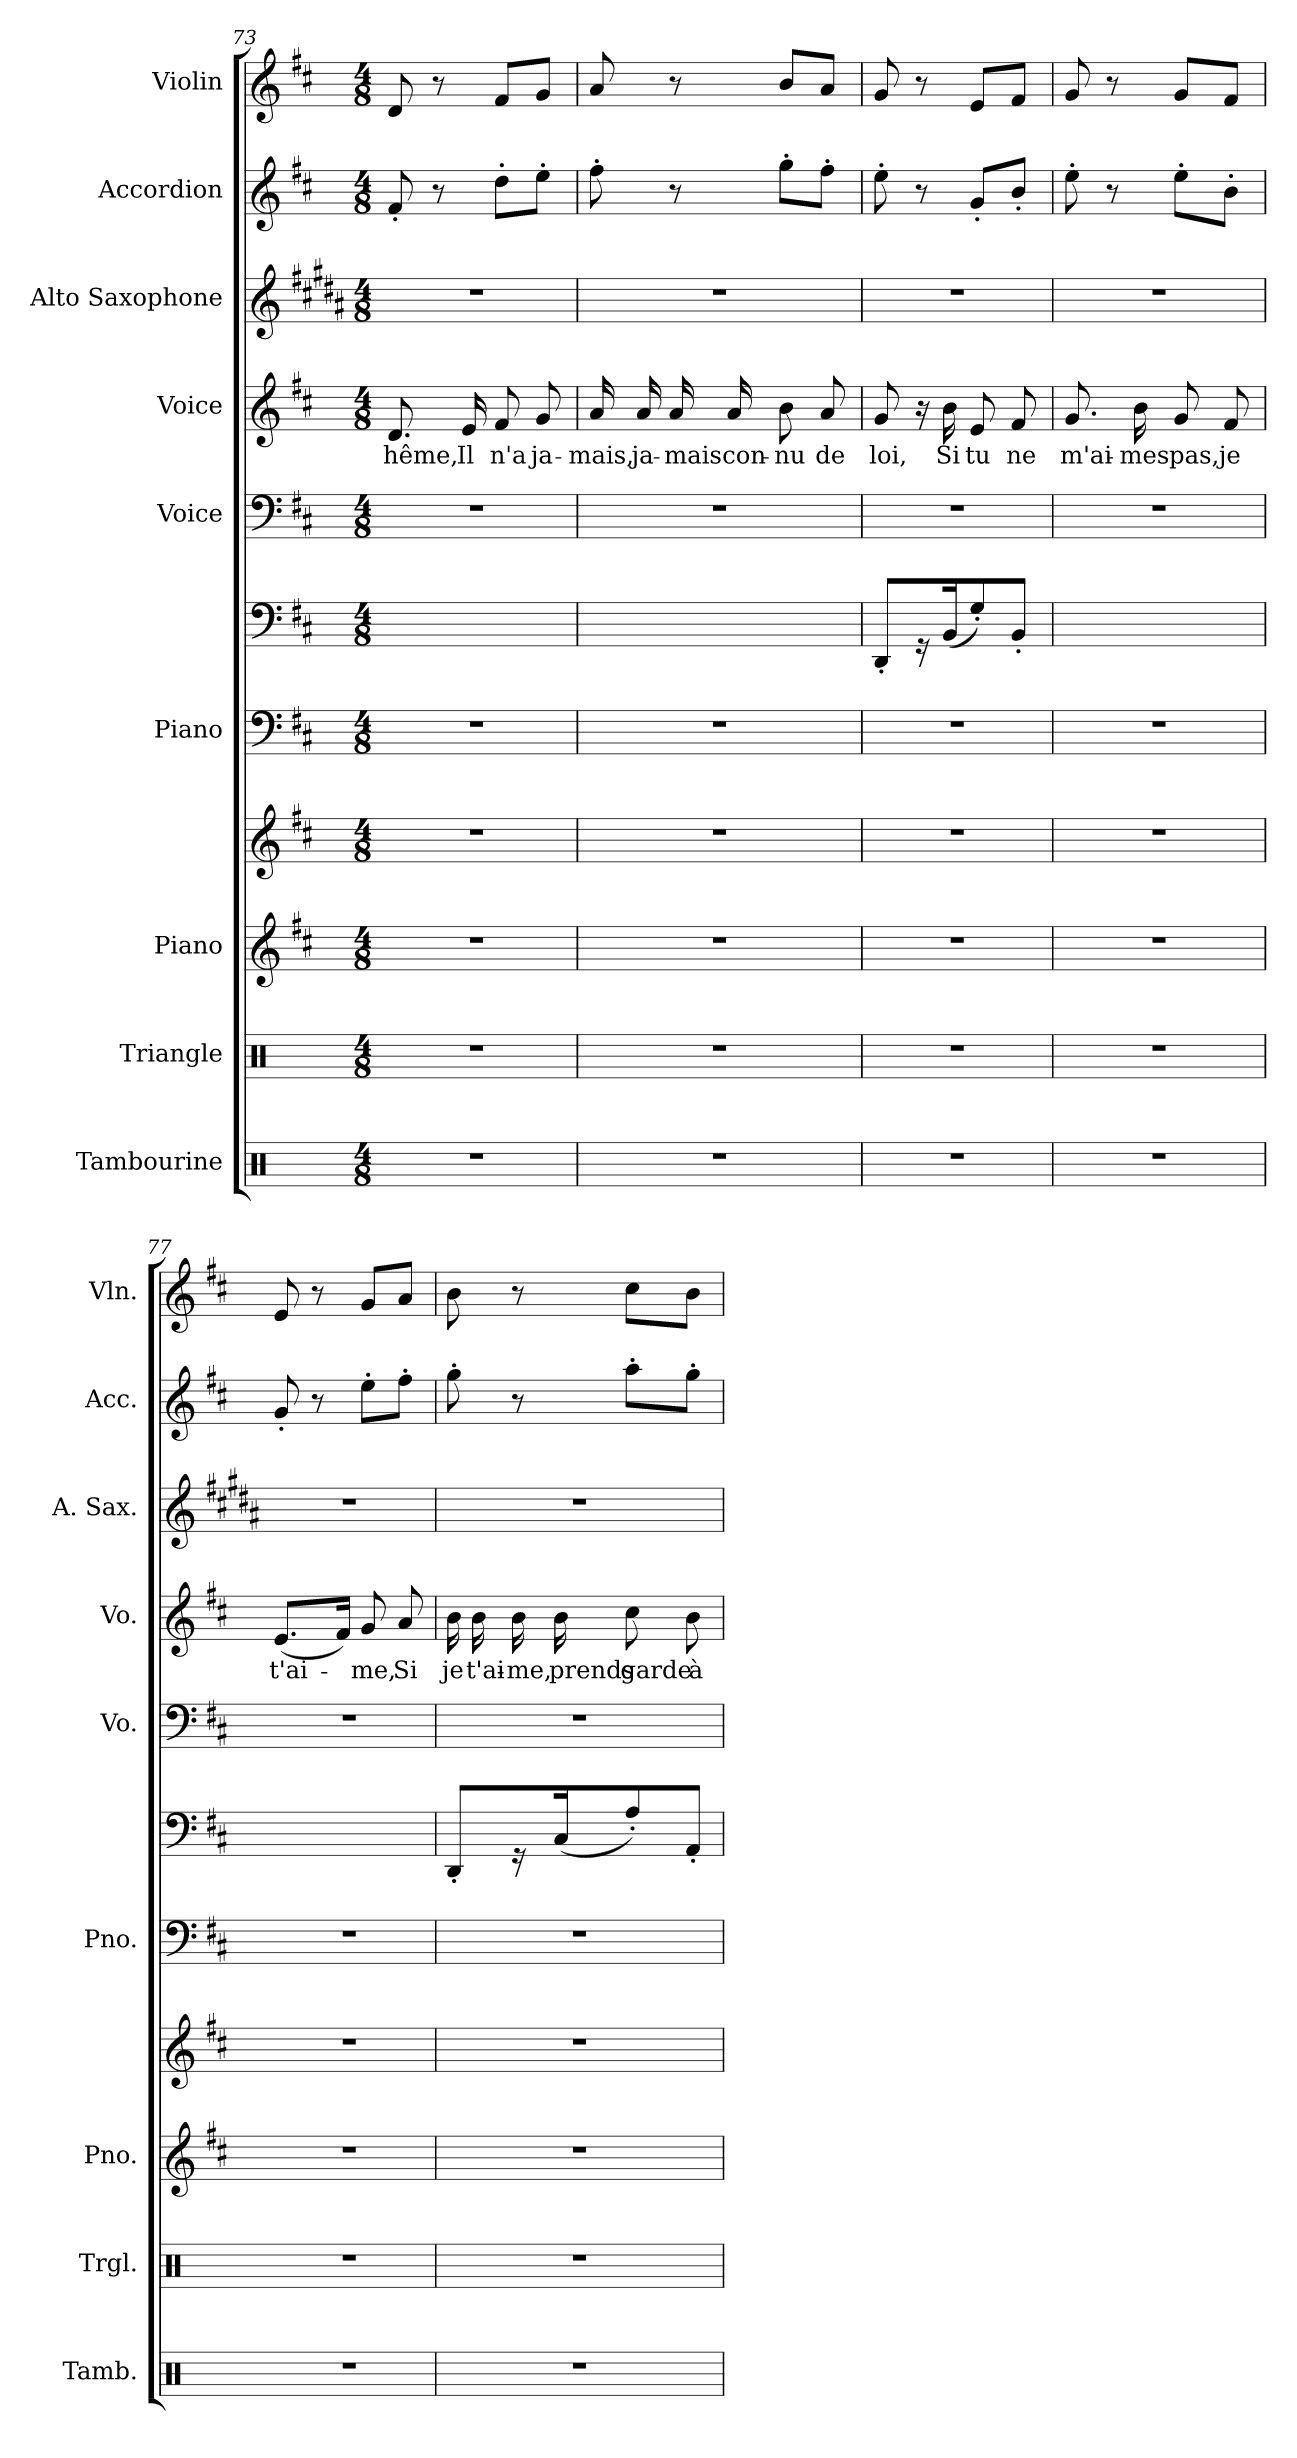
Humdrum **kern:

**kern	**kern	**kern	**kern	**kern	**kern	**kern	**kern	**text	**kern	**kern	**kern
*part9	*part8	*part7	*part7	*part6	*part6	*part5	*part4	*part4	*part3	*part2	*part1
*staff11	*staff10	*staff9	*staff8	*staff7	*staff6	*staff5	*staff4	*staff4	*staff3	*staff2	*staff1
*I"Tambourine	*I"Triangle	*I"Piano	*	*I"Piano	*	*I"Voice	*I"Voice	*	*I"Alto Saxophone	*I"Accordion	*I"Violin
*I'Tamb.	*I'Trgl.	*I'Pno.	*	*I'Pno.	*	*I'Vo.	*I'Vo.	*	*I'A. Sax.	*I'Acc.	*I'Vln.
*clefX	*clefX	*clefG2	*clefG2	*clefF4	*clefF4	*clefF4	*clefG2	*	*clefG2	*clefG2	*clefG2
*	*	*	*	*	*	*	*	*	*ITrd5c9	*	*
*k[]	*k[]	*k[f#c#]	*k[f#c#]	*k[f#c#]	*k[f#c#]	*k[f#c#]	*k[f#c#]	*	*k[f#c#]	*k[f#c#]	*k[f#c#]
*M4/8	*M4/8	*M4/8	*M4/8	*M4/8	*M4/8	*M4/8	*M4/8	*	*M4/8	*M4/8	*M4/8
=73	=73	=73	=73	=73	=73	=73	=73	=73	=73	=73	=73
!	!	!	!	!	!	!	!	!LO:LY:b	!	!	!
2r	2r	2r	2r	2r	2ryy	2r	8.d/	-hême,	2r	8f#'/	8d/
.	.	.	.	.	.	.	.	.	.	8r	8r
!	!	!	!	!	!	!	!	!LO:LY:b	!	!	!
.	.	.	.	.	.	.	16e/	Il	.	.	.
!	!	!	!	!	!	!	!	!LO:LY:b	!	!	!
.	.	.	.	.	.	.	8f#/	n'a	.	8dd'\L	8f#/L
!	!	!	!	!	!	!	!	!LO:LY:b	!	!	!
.	.	.	.	.	.	.	8g/	ja-	.	8ee'\J	8g/J
!!LO:PB:g=z
=74	=74	=74	=74	=74	=74	=74	=74	=74	=74	=74	=74
!	!	!	!	!	!	!	!	!LO:LY:b	!	!	!
2r	2r	2r	2r	2r	2ryy	2r	16a/	-mais,	2r	8ff#'\	8a/
!	!	!	!	!	!	!	!	!LO:LY:b	!	!	!
.	.	.	.	.	.	.	16a/	ja-	.	.	.
!	!	!	!	!	!	!	!	!LO:LY:b	!	!	!
.	.	.	.	.	.	.	16a/	-mais	.	8r	8r
!	!	!	!	!	!	!	!	!LO:LY:b	!	!	!
.	.	.	.	.	.	.	16a/	con-	.	.	.
!	!	!	!	!	!	!	!	!LO:LY:b	!	!	!
.	.	.	.	.	.	.	8b\	-nu	.	8gg'\L	8b/L
!	!	!	!	!	!	!	!	!LO:LY:b	!	!	!
.	.	.	.	.	.	.	8a/	de	.	8ff#'\J	8a/J
=75	=75	=75	=75	=75	=75	=75	=75	=75	=75	=75	=75
!	!	!	!	!	!	!	!	!LO:LY:b	!	!	!
2r	2r	2r	2r	2r	8DD'/L	2r	8g/	loi,	2r	8ee'\	8g/
.	.	.	.	.	16r	.	16r	.	.	8r	8r
!	!	!	!	!	!	!	!	!LO:LY:b	!	!	!
.	.	.	.	.	(16BB/K	.	16b\	Si	.	.	.
!	!	!	!	!	!	!	!	!LO:LY:b	!	!	!
.	.	.	.	.	8G'/)	.	8e/	tu	.	8g'/L	8e/L
!	!	!	!	!	!	!	!	!LO:LY:b	!	!	!
.	.	.	.	.	8BB'/J	.	8f#/	ne	.	8b'/J	8f#/J
=76	=76	=76	=76	=76	=76	=76	=76	=76	=76	=76	=76
!	!	!	!	!	!	!	!	!LO:LY:b	!	!	!
2r	2r	2r	2r	2r	2ryy	2r	8.g/	m'ai-	2r	8ee'\	8g/
.	.	.	.	.	.	.	.	.	.	8r	8r
!	!	!	!	!	!	!	!	!LO:LY:b	!	!	!
.	.	.	.	.	.	.	16b\	-mes	.	.	.
!	!	!	!	!	!	!	!	!LO:LY:b	!	!	!
.	.	.	.	.	.	.	8g/	pas,	.	8ee'\L	8g/L
!	!	!	!	!	!	!	!	!LO:LY:b	!	!	!
.	.	.	.	.	.	.	8f#/	je	.	8b'\J	8f#/J
=77	=77	=77	=77	=77	=77	=77	=77	=77	=77	=77	=77
!	!	!	!	!	!	!	!	!LO:LY:b	!	!	!
2r	2r	2r	2r	2r	2ryy	2r	(8.e/L	t'ai-	2r	8g'/	8e/
.	.	.	.	.	.	.	.	.	.	8r	8r
.	.	.	.	.	.	.	16f#/Jk)	.	.	.	.
!	!	!	!	!	!	!	!	!LO:LY:b	!	!	!
.	.	.	.	.	.	.	8g/	-me,	.	8ee'\L	8g/L
!	!	!	!	!	!	!	!	!LO:LY:b	!	!	!
.	.	.	.	.	.	.	8a/	Si	.	8ff#'\J	8a/J
!!LO:PB:g=z
=78	=78	=78	=78	=78	=78	=78	=78	=78	=78	=78	=78
!	!	!	!	!	!	!	!	!LO:LY:b	!	!	!
2r	2r	2r	2r	2r	8DD'/L	2r	16b\	je	2r	8gg'\	8b\
!	!	!	!	!	!	!	!	!LO:LY:b	!	!	!
.	.	.	.	.	.	.	16b\	t'ai-	.	.	.
!	!	!	!	!	!	!	!	!LO:LY:b	!	!	!
.	.	.	.	.	16r	.	16b\	-me,	.	8r	8r
!	!	!	!	!	!	!	!	!LO:LY:b	!	!	!
.	.	.	.	.	(16C#/K	.	16b\	prends	.	.	.
!	!	!	!	!	!	!	!	!LO:LY:b	!	!	!
.	.	.	.	.	8A'/)	.	8cc#\	garde	.	8aa'\L	8cc#\L
!	!	!	!	!	!	!	!	!LO:LY:b	!	!	!
.	.	.	.	.	8AA'/J	.	8b\	à	.	8gg'\J	8b\J
=	=	=	=	=	=	=	=	=	=	=	=
*-	*-	*-	*-	*-	*-	*-	*-	*-	*-	*-	*-
